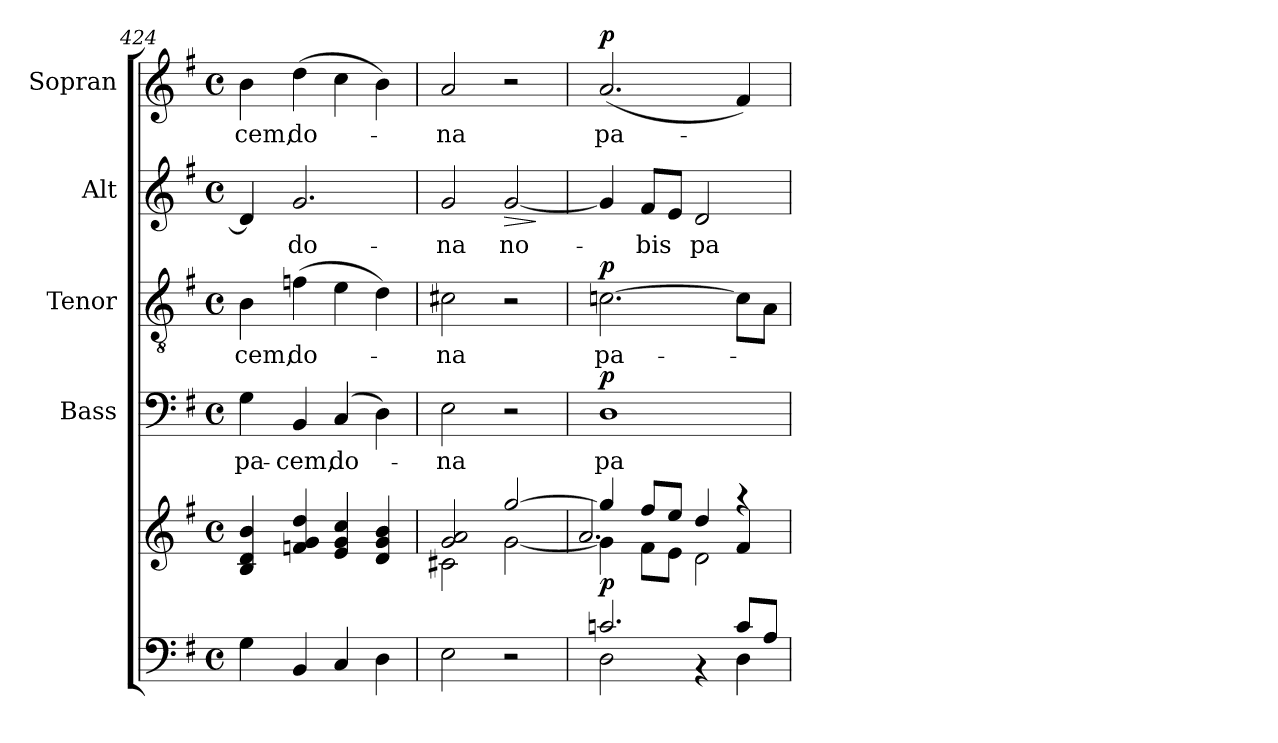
**kern	**kern	**dynam	**kern	**text	**dynam	**kern	**text	**dynam	**kern	**text	**dynam	**kern	**text	**dynam
*part5	*part5	*part5	*part4	*part4	*part4	*part3	*part3	*part3	*part2	*part2	*part2	*part1	*part1	*part1
*staff6	*staff5	*staff5/6	*staff4	*staff4	*staff4	*staff3	*staff3	*staff3	*staff2	*staff2	*staff2	*staff1	*staff1	*staff1
*	*	*	*I"Bass	*	*	*I"Tenor	*	*	*I"Alt	*	*	*I"Sopran	*	*
*	*	*	*I'B.	*	*	*I'T.	*	*	*I'A.	*	*	*I'S.	*	*
*clefF4	*clefG2	*	*clefF4	*	*	*clefGv2	*	*	*clefG2	*	*	*clefG2	*	*
*k[f#]	*k[f#]	*	*k[f#]	*	*	*k[f#]	*	*	*k[f#]	*	*	*k[f#]	*	*
*G:	*G:	*	*G:	*	*	*G:	*	*	*G:	*	*	*G:	*	*
*M4/4	*M4/4	*	*M4/4	*	*	*M4/4	*	*	*M4/4	*	*	*M4/4	*	*
*met(c)	*met(c)	*	*met(c)	*	*	*met(c)	*	*	*met(c)	*	*	*met(c)	*	*
=424	=424	=424	=424	=424	=424	=424	=424	=424	=424	=424	=424	=424	=424	=424
!	!	!	!	!LO:LY:b	!	!	!LO:LY:b	!	!	!	!	!	!LO:LY:b	!
4G\	4B/ 4d/ 4b/	.	4G\	pa-	.	4B\	-cem,	.	4d/]	.	.	4b\	-cem,	.
!	!	!	!	!LO:LY:b	!	!	!LO:LY:b	!	!	!LO:LY:b	!	!	!LO:LY:b	!
4BB/	4fn/ 4g/ 4dd/	.	4BB/	-cem,	.	(>4fn\	do-	.	2.g/	do-	.	(>4dd\	do-	.
!	!	!	!	!LO:LY:b	!	!	!	!	!	!	!	!	!	!
4C/	4e/ 4g/ 4cc/	.	(4C/	do-	.	4e\	.	.	.	.	.	4cc\	.	.
4D\	4d/ 4g/ 4b/	.	4D\)	.	.	4d\)	.	.	.	.	.	4b\)	.	.
=425	=425	=425	=425	=425	=425	=425	=425	=425	=425	=425	=425	=425	=425	=425
*	*^	*	*	*	*	*	*	*	*	*	*	*	*	*
!	!	!	!	!	!LO:LY:b	!	!	!LO:LY:b	!	!	!LO:LY:b	!	!	!LO:LY:b	!
2E\	2g/ 2a/	2c#X\	.	2E\	-na	.	2c#X\	-na	.	2g/	-na	.	2a/	-na	.
!	!	!	!	!	!	!	!	!	!	!	!LO:LY:b	!LO:HP:b	!	!	!
2r	[>2gg!/	[<2g!\	.	2r	.	.	2r	.	.	[2g/	no-	>	2r	.	.
*	*v	*v	*	*	*	*	*	*	*	*	*	*	*	*	*
.	.	.	.	.	.	.	.	.	.	.	]	.	.	.
=426	=426	=426	=426	=426	=426	=426	=426	=426	=426	=426	=426	=426	=426	=426
*^	*^	*	*	*	*	*	*	*	*	*	*	*	*	*
*	*	*	*^	*	*	*	*	*	*	*	*	*	*	*	*	*
!	!	!	!	!	!LO:DY:b	!	!LO:LY:b	!LO:DY:a	!	!LO:LY:b	!LO:DY:a	!	!	!	!	!LO:LY:b	!LO:DY:a
2.cn!/	2D\	4gg!/]	4g!\]	2.a!/	p	1D	pa-	p	[2.cn\	pa-	p	4g/]	.	.	(<2.a/	pa-	p
!	!	!	!	!	!	!	!	!	!	!	!	!	!LO:LY:b	!	!	!	!
.	.	8ff#!/L	8f#!\L	.	.	.	.	.	.	.	.	8f#/L	-bis	.	.	.	.
.	.	8ee!/J	8e!\J	.	.	.	.	.	.	.	.	8e/J	.	.	.	.	.
!	!	!	!	!	!	!	!	!	!	!	!	!	!LO:LY:b	!	!	!	!
.	4r	4dd!/	2d!\	.	.	.	.	.	.	.	.	2d/	pa-	.	.	.	.
8c!/L	4D\	4rgg	.	4f#!/	.	.	.	.	8c\L]	.	.	.	.	.	4f#/)	.	.
8A!/J	.	.	.	.	.	.	.	.	8A\J	.	.	.	.	.	.	.	.
*v	*v	*	*	*	*	*	*	*	*	*	*	*	*	*	*	*	*
*	*v	*v	*v	*	*	*	*	*	*	*	*	*	*	*	*	*
=	=	=	=	=	=	=	=	=	=	=	=	=	=	=
*-	*-	*-	*-	*-	*-	*-	*-	*-	*-	*-	*-	*-	*-	*-
